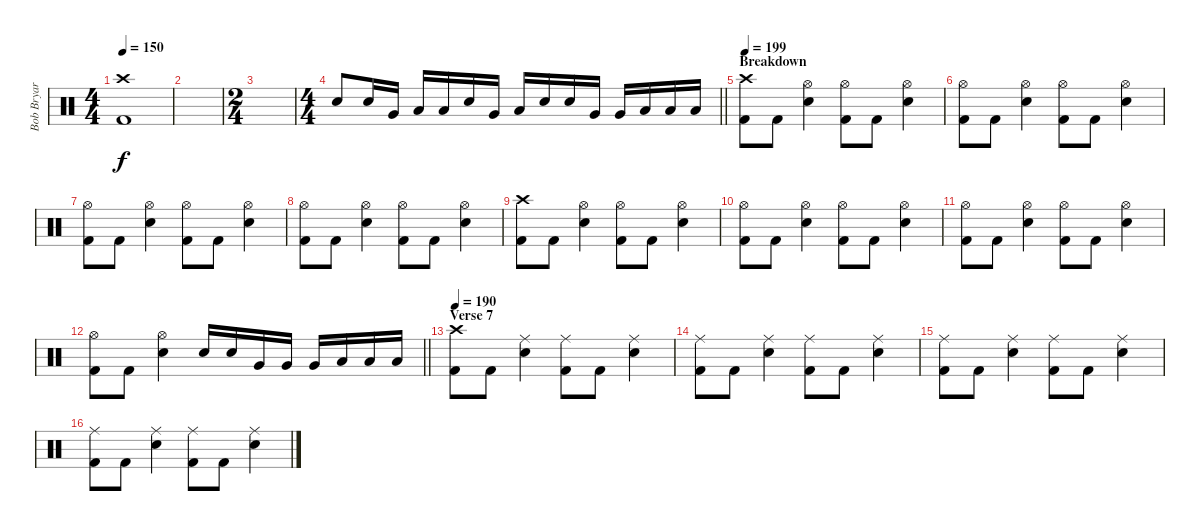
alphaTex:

\track ("Bob Bryar (drums)" "Bob Bryar ") {instrument percussion}
\staff {score}
\articulation defaults
\ts (4 4)
\tempo 150
\clef neutral
\ks c
("Crash high (hit)" "Kick (hit) 2").1{dy f} |
|
\ts (2 4)
|
\ts (4 4)
\barLineRight lightlight "Electric Snare (hit)".8 "Electric Snare (hit)".16 "Very Low Tom (hit)".16 "Low Floor Tom (hit)".16 "Low Floor Tom (hit)".16 "Electric Snare (hit)".16 "Very Low Tom (hit)".16 "Low Floor Tom (hit)".16 "Electric Snare (hit)".16 "Electric Snare (hit)".16 "Very Low Tom (hit)".16 "Very Low Tom (hit)".16 "Low Floor Tom (hit)".16 "Low Floor Tom (hit)".16 "Low Floor Tom (hit)".16
|
\section ("" "Breakdown")
\tempo 199
("Crash high (hit)" "Kick (hit) 2").8 "Kick (hit) 2".8 ("Hi-Hat (open)" "Electric Snare (hit)").4 ("Hi-Hat (open)" "Kick (hit) 2").8 "Kick (hit) 2".8 ("Hi-Hat (open)" "Electric Snare (hit)").4 |
("Hi-Hat (open)" "Kick (hit) 2").8 "Kick (hit) 2".8 ("Hi-Hat (open)" "Electric Snare (hit)").4 ("Hi-Hat (open)" "Kick (hit) 2").8 "Kick (hit) 2".8 ("Hi-Hat (open)" "Electric Snare (hit)").4 |
("Hi-Hat (open)" "Kick (hit) 2").8 "Kick (hit) 2".8 ("Hi-Hat (open)" "Electric Snare (hit)").4 ("Hi-Hat (open)" "Kick (hit) 2").8 "Kick (hit) 2".8 ("Hi-Hat (open)" "Electric Snare (hit)").4 |
("Hi-Hat (open)" "Kick (hit) 2").8 "Kick (hit) 2".8 ("Hi-Hat (open)" "Electric Snare (hit)").4 ("Hi-Hat (open)" "Kick (hit) 2").8 "Kick (hit) 2".8 ("Hi-Hat (open)" "Electric Snare (hit)").4 |
("Crash high (hit)" "Kick (hit) 2").8 "Kick (hit) 2".8 ("Hi-Hat (open)" "Electric Snare (hit)").4 ("Hi-Hat (open)" "Kick (hit) 2").8 "Kick (hit) 2".8 ("Hi-Hat (open)" "Electric Snare (hit)").4 |
("Hi-Hat (open)" "Kick (hit) 2").8 "Kick (hit) 2".8 ("Hi-Hat (open)" "Electric Snare (hit)").4 ("Hi-Hat (open)" "Kick (hit) 2").8 "Kick (hit) 2".8 ("Hi-Hat (open)" "Electric Snare (hit)").4 |
("Hi-Hat (open)" "Kick (hit) 2").8 "Kick (hit) 2".8 ("Hi-Hat (open)" "Electric Snare (hit)").4 ("Hi-Hat (open)" "Kick (hit) 2").8 "Kick (hit) 2".8 ("Hi-Hat (open)" "Electric Snare (hit)").4 |
\barLineRight lightlight
("Hi-Hat (open)" "Kick (hit) 2").8 "Kick (hit) 2".8 ("Hi-Hat (open)" "Electric Snare (hit)").4 "Electric Snare (hit)".16 "Electric Snare (hit)".16 "Very Low Tom (hit)".16 "Very Low Tom (hit)".16 "Very Low Tom (hit)".16 "Low Floor Tom (hit)".16 "Low Floor Tom (hit)".16 "Low Floor Tom (hit)".16 |
\section ("" "Verse 7")
\tempo 190
("Crash high (hit)" "Kick (hit) 2").8 "Kick (hit) 2".8 ("Ride (middle)" "Electric Snare (hit)").4 ("Ride (middle)" "Kick (hit) 2").8 "Kick (hit) 2".8 ("Ride (middle)" "Electric Snare (hit)").4 |
("Ride (middle)" "Kick (hit) 2").8 "Kick (hit) 2".8 ("Ride (middle)" "Electric Snare (hit)").4 ("Ride (middle)" "Kick (hit) 2").8 "Kick (hit) 2".8 ("Ride (middle)" "Electric Snare (hit)").4 |
("Ride (middle)" "Kick (hit) 2").8 "Kick (hit) 2".8 ("Ride (middle)" "Electric Snare (hit)").4 ("Ride (middle)" "Kick (hit) 2").8 "Kick (hit) 2".8 ("Ride (middle)" "Electric Snare (hit)").4 |
("Ride (middle)" "Kick (hit) 2").8 "Kick (hit) 2".8 ("Ride (middle)" "Electric Snare (hit)").4 ("Ride (middle)" "Kick (hit) 2").8 "Kick (hit) 2".8 ("Ride (middle)" "Electric Snare (hit)").4
